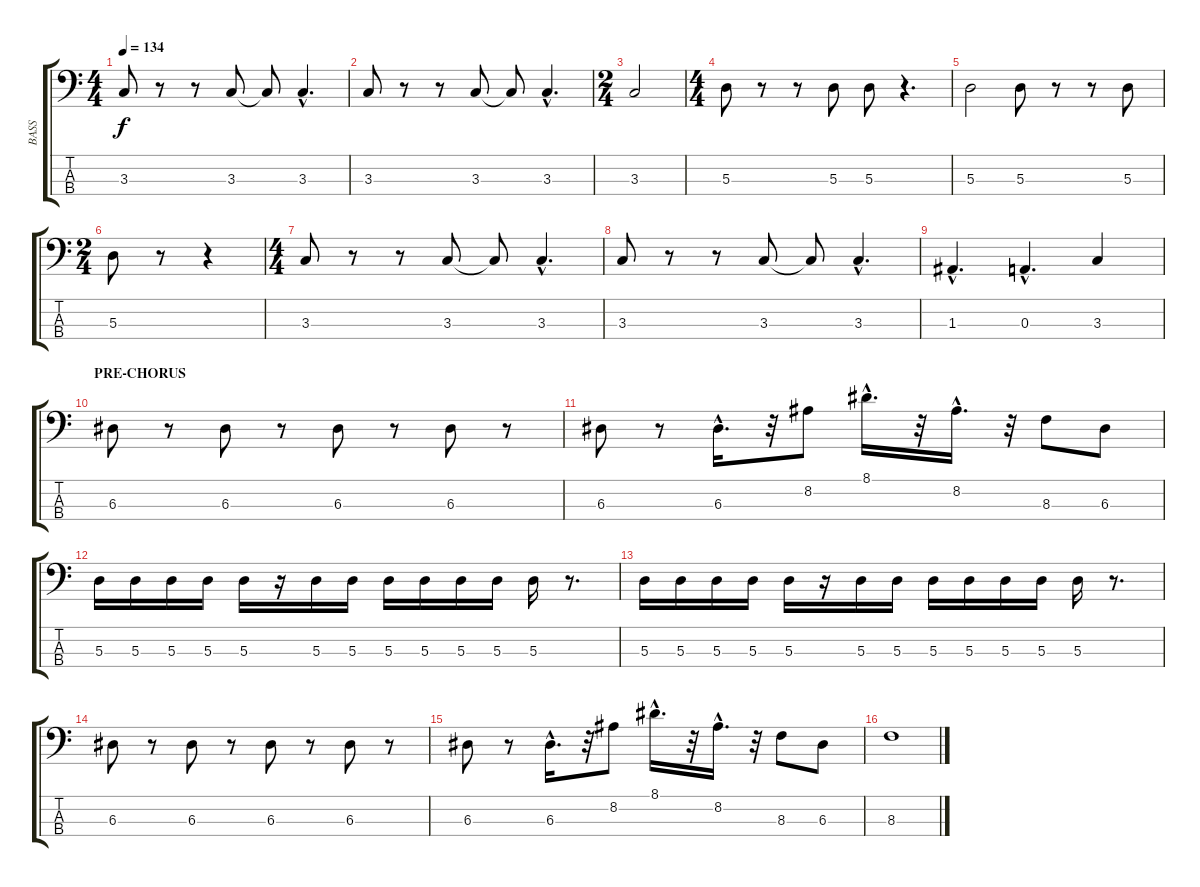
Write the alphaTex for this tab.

\track ("BASS" "BASS") {instrument electricbassfinger}
\staff {score tabs}
\tuning (G2 D2 A1 E1) {hide}
\ts (4 4)
\tempo 134
\clef f4
\ks c
3.3.8{dy f} r.8 r.8 3.3.8 3.3{t}.8 3.3{hac}.4{d} |
3.3.8 r.8 r.8 3.3.8 3.3{t}.8 3.3{hac}.4{d} |
\ts (2 4)
3.3.2 |
\ts (4 4)
5.3.8 r.8 r.8 5.3.8 5.3.8 r.4{d} |
5.3.2 5.3.8 r.8 r.8 5.3.8 |
\ts (2 4)
5.3.8 r.8 r.4 |
\ts (4 4)
3.3.8 r.8 r.8 3.3.8 3.3{t}.8 3.3{hac}.4{d} |
3.3.8 r.8 r.8 3.3.8 3.3{t}.8 3.3{hac}.4{d} |
1.3{hac}.4{d} 0.3{hac}.4{d} 3.3.4 |
\section ("" "PRE-CHORUS")
6.3.8 r.8 6.3.8 r.8 6.3.8 r.8 6.3.8 r.8 |
6.3.8 r.8 6.3{hac}.16{d} r.32 8.2.8 8.1{hac}.16{d} r.32 8.2{hac}.16{d} r.32 8.3.8 6.3.8 |
5.3.16 5.3.16 5.3.16 5.3.16 5.3.16 r.16 5.3.16 5.3.16 5.3.16 5.3.16 5.3.16 5.3.16 5.3.16 r.8{d} |
5.3.16 5.3.16 5.3.16 5.3.16 5.3.16 r.16 5.3.16 5.3.16 5.3.16 5.3.16 5.3.16 5.3.16 5.3.16 r.8{d} |
6.3.8 r.8 6.3.8 r.8 6.3.8 r.8 6.3.8 r.8 |
6.3.8 r.8 6.3{hac}.16{d} r.32 8.2.8 8.1{hac}.16{d} r.32 8.2{hac}.16{d} r.32 8.3.8 6.3.8 |
8.3.1
